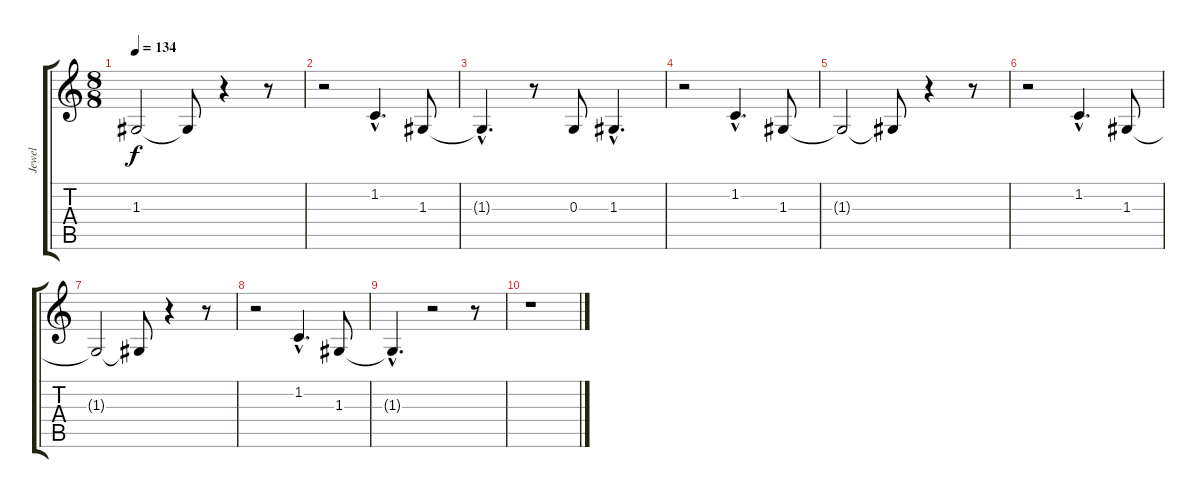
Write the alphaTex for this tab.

\track ("Jewel" "Jewel") {instrument recorder}
\staff {score tabs}
\tuning (E4 B3 G3 D3 A2 E2) {hide}
\ts (8 8)
\tempo 134
\clef g2
\ks c
1.3{t}.2{dy f} 1.3{t}.8 r.4 r.8 |
r.2 1.2{hac}.4{d} 1.3.8 |
1.3{hac t}.4{d} r.8 0.3.8 1.3{hac}.4{d} |
r.2 1.2{hac}.4{d} 1.3.8 |
1.3{t}.2 1.3{t}.8 r.4 r.8 |
r.2 1.2{hac}.4{d} 1.3.8 |
1.3{t}.2 1.3{t}.8 r.4 r.8 |
r.2 1.2{hac}.4{d} 1.3.8 |
1.3{hac t}.4{d} r.2 r.8 |
r.1
